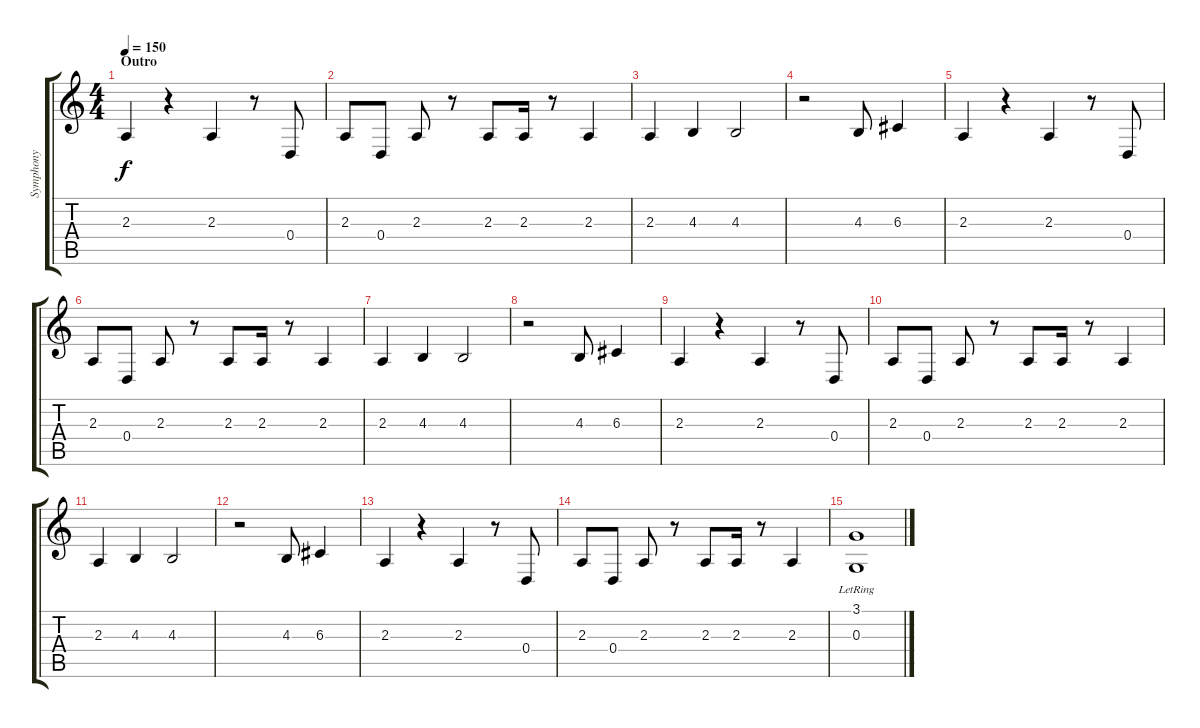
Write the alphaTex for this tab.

\track ("Symphony" "Symphony") {instrument stringensemble1}
\staff {score tabs}
\tuning (E4 B3 G3 D3 A2 E2) {hide}
\ts (4 4)
\section ("" "Outro")
\tempo 150
\clef g2
\ks c
2.3.4{dy f} r.4 2.3.4 r.8 0.4.8 |
2.3.8 0.4.8 2.3.8 r.8 2.3.8 2.3.16 r.8 2.3.4 |
2.3.4 4.3.4 4.3.2 |
r.2 4.3.8 6.3.4 |
2.3.4 r.4 2.3.4 r.8 0.4.8 |
2.3.8 0.4.8 2.3.8 r.8 2.3.8 2.3.16 r.8 2.3.4 |
2.3.4 4.3.4 4.3.2 |
r.2 4.3.8 6.3.4 |
2.3.4 r.4 2.3.4 r.8 0.4.8 |
2.3.8 0.4.8 2.3.8 r.8 2.3.8 2.3.16 r.8 2.3.4 |
2.3.4 4.3.4 4.3.2 |
r.2 4.3.8 6.3.4 |
2.3.4 r.4 2.3.4 r.8 0.4.8 |
2.3.8 0.4.8 2.3.8 r.8 2.3.8 2.3.16 r.8 2.3.4 |
(3.1{lr} 0.3{lr}).1
